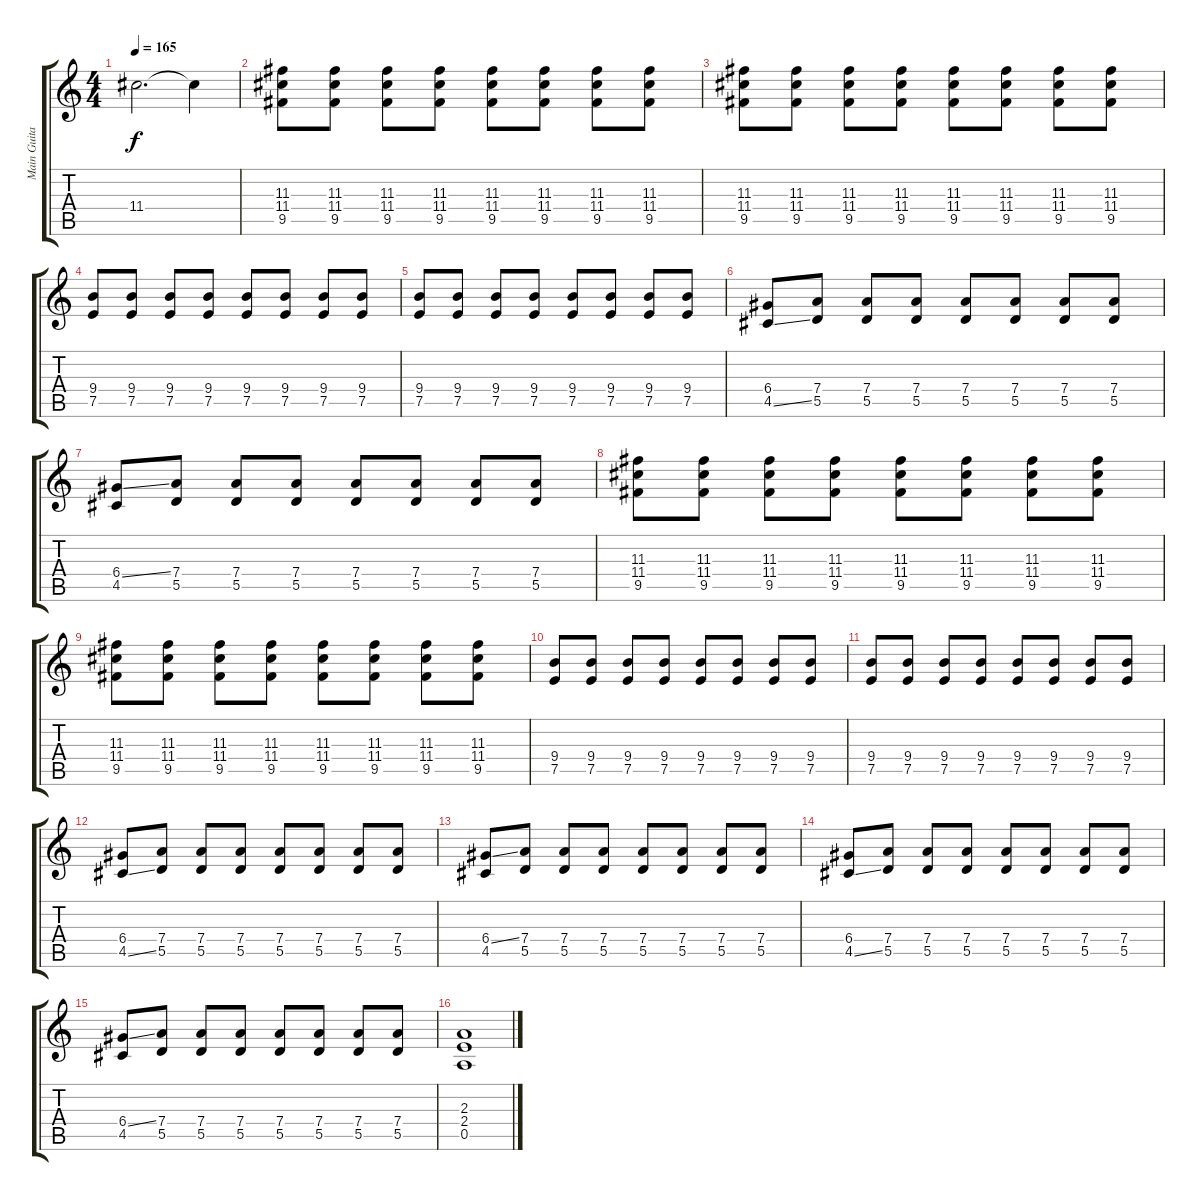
\track ("Main Guitar" "Main Guita") {mute instrument overdrivenguitar}
\staff {score tabs}
\tuning (E4 B3 G3 D3 A2 E2) {hide}
\ts (4 4)
\tempo 165
\clef g2
\ks c
11.4{t}.2{d dy f} 11.4{t}.4 |
(11.3 11.4 9.5).8 (11.3 11.4 9.5).8 (11.3 11.4 9.5).8 (11.3 11.4 9.5).8 (11.3 11.4 9.5).8 (11.3 11.4 9.5).8 (11.3 11.4 9.5).8 (11.3 11.4 9.5).8 |
(11.3 11.4 9.5).8 (11.3 11.4 9.5).8 (11.3 11.4 9.5).8 (11.3 11.4 9.5).8 (11.3 11.4 9.5).8 (11.3 11.4 9.5).8 (11.3 11.4 9.5).8 (11.3 11.4 9.5).8 |
(9.4 7.5).8 (9.4 7.5).8 (9.4 7.5).8 (9.4 7.5).8 (9.4 7.5).8 (9.4 7.5).8 (9.4 7.5).8 (9.4 7.5).8 |
(9.4 7.5).8 (9.4 7.5).8 (9.4 7.5).8 (9.4 7.5).8 (9.4 7.5).8 (9.4 7.5).8 (9.4 7.5).8 (9.4 7.5).8 |
(6.4 4.5{ss}).8 (7.4 5.5).8 (7.4 5.5).8 (7.4 5.5).8 (7.4 5.5).8 (7.4 5.5).8 (7.4 5.5).8 (7.4 5.5).8 |
(6.4{ss} 4.5).8 (7.4 5.5).8 (7.4 5.5).8 (7.4 5.5).8 (7.4 5.5).8 (7.4 5.5).8 (7.4 5.5).8 (7.4 5.5).8 |
(11.3 11.4 9.5).8 (11.3 11.4 9.5).8 (11.3 11.4 9.5).8 (11.3 11.4 9.5).8 (11.3 11.4 9.5).8 (11.3 11.4 9.5).8 (11.3 11.4 9.5).8 (11.3 11.4 9.5).8 |
(11.3 11.4 9.5).8 (11.3 11.4 9.5).8 (11.3 11.4 9.5).8 (11.3 11.4 9.5).8 (11.3 11.4 9.5).8 (11.3 11.4 9.5).8 (11.3 11.4 9.5).8 (11.3 11.4 9.5).8 |
(9.4 7.5).8 (9.4 7.5).8 (9.4 7.5).8 (9.4 7.5).8 (9.4 7.5).8 (9.4 7.5).8 (9.4 7.5).8 (9.4 7.5).8 |
(9.4 7.5).8 (9.4 7.5).8 (9.4 7.5).8 (9.4 7.5).8 (9.4 7.5).8 (9.4 7.5).8 (9.4 7.5).8 (9.4 7.5).8 |
(6.4 4.5{ss}).8 (7.4 5.5).8 (7.4 5.5).8 (7.4 5.5).8 (7.4 5.5).8 (7.4 5.5).8 (7.4 5.5).8 (7.4 5.5).8 |
(6.4{ss} 4.5).8 (7.4 5.5).8 (7.4 5.5).8 (7.4 5.5).8 (7.4 5.5).8 (7.4 5.5).8 (7.4 5.5).8 (7.4 5.5).8 |
(6.4 4.5{ss}).8 (7.4 5.5).8 (7.4 5.5).8 (7.4 5.5).8 (7.4 5.5).8 (7.4 5.5).8 (7.4 5.5).8 (7.4 5.5).8 |
(6.4{ss} 4.5).8 (7.4 5.5).8 (7.4 5.5).8 (7.4 5.5).8 (7.4 5.5).8 (7.4 5.5).8 (7.4 5.5).8 (7.4 5.5).8 |
(2.3 2.4 0.5).1
